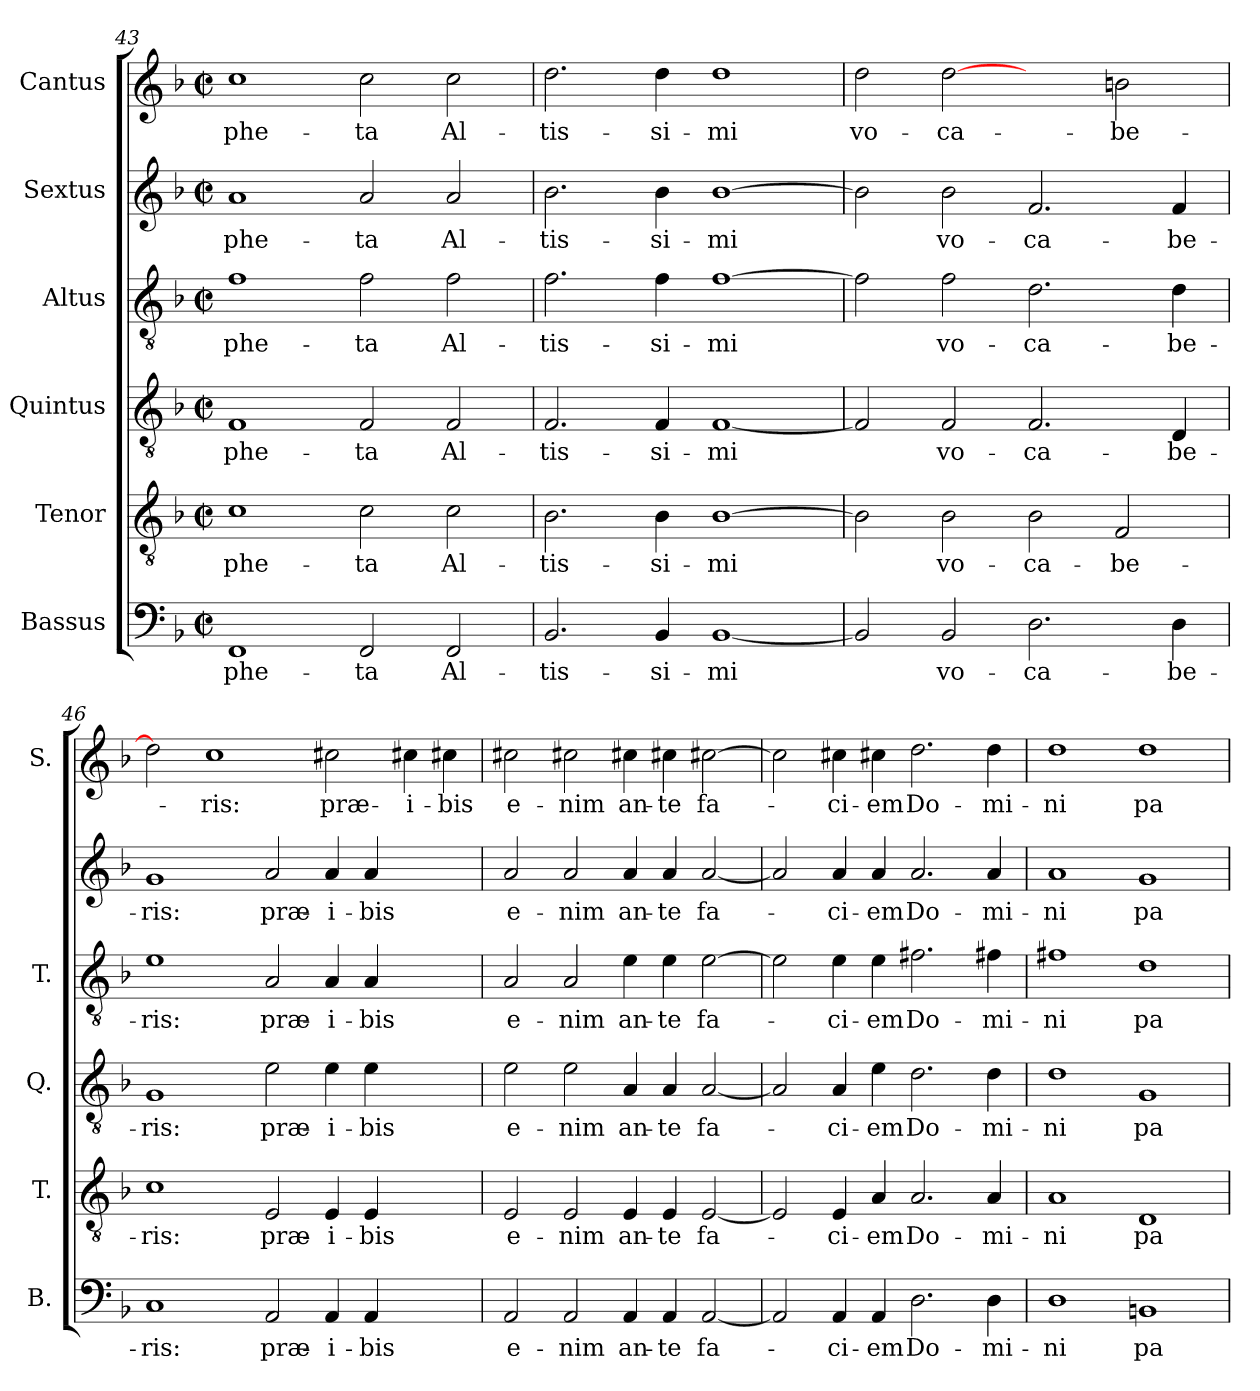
**kern	**text	**kern	**text	**kern	**text	**kern	**text	**kern	**text	**kern	**text
*part6	*part6	*part5	*part5	*part4	*part4	*part3	*part3	*part2	*part2	*part1	*part1
*staff6	*staff6	*staff5	*staff5	*staff4	*staff4	*staff3	*staff3	*staff2	*staff2	*staff1	*staff1
*I"Bassus	*	*I"Tenor	*	*I"Quintus	*	*I"Altus	*	*I"Sextus	*	*I"Cantus	*
*I'B.	*	*I'T.	*	*I'Q.	*	*I'T.	*	*	*	*I'S.	*
*clefF4	*	*clefGv2	*	*clefGv2	*	*clefGv2	*	*clefG2	*	*clefG2	*
*k[b-]	*	*k[b-]	*	*k[b-]	*	*k[b-]	*	*k[b-]	*	*k[b-]	*
*F:	*	*F:	*	*F:	*	*F:	*	*F:	*	*F:	*
*M2/2	*	*M2/2	*	*M2/2	*	*M2/2	*	*M2/2	*	*M2/2	*
*met(c|)	*	*met(c|)	*	*met(c|)	*	*met(c|)	*	*met(c|)	*	*met(c|)	*
=43	=43	=43	=43	=43	=43	=43	=43	=43	=43	=43	=43
1FF/	-phe-	1c\	-phe-	1F/	-phe-	1f\	-phe-	1a/	-phe-	1cc\	-phe-
2FF/	-ta	2c\	-ta	2F/	-ta	2f\	-ta	2a/	-ta	2cc\	-ta
2FF/	Al-	2c\	Al-	2F/	Al-	2f\	Al-	2a/	Al-	2cc\	Al-
=44	=44	=44	=44	=44	=44	=44	=44	=44	=44	=44	=44
2.BB-/	-tis-	2.B-\	-tis-	2.F/	-tis-	2.f\	-tis-	2.b-\	-tis-	2.dd\	-tis-
4BB-/	-si-	4B-\	-si-	4F/	-si-	4f\	-si-	4b-\	-si-	4dd\	-si-
[1BB-/	-mi	[1B-\	-mi	[1F/	-mi	[1f\	-mi	[1b-\	-mi	1dd\	-mi
=45	=45	=45	=45	=45	=45	=45	=45	=45	=45	=45	=45
2BB-/]	.	2B-\]	.	2F/]	.	2f\]	.	2b-\]	.	2dd\	vo-
2BB-/	vo-	2B-\	vo-	2F/	vo-	2f\	vo-	2b-\	vo-	[2dd\	-ca-
2.D\	-ca-	2B-\	-ca-	2.F/	-ca-	2.d\	-ca-	2.f/	-ca-	2ryy	.
.	.	2F/	-be-	.	.	.	.	.	.	2bn\	-be-
4D\	-be-	.	.	4D/	-be-	4d\	-be-	4f/	-be-	.	.
!!LO:LB:g=z
=46	=46	=46	=46	=46	=46	=46	=46	=46	=46	=46	=46
1C/	-ris:	1c\	-ris:	1G/	-ris:	1e\	-ris:	1g/	-ris:	2dd\]	.
.	.	.	.	.	.	.	.	.	.	1cc\	-ris:
2AA/	præ-	2E/	præ-	2e\	præ-	2A/	præ-	2a/	præ-	.	.
4AA/	-i-	4E/	-i-	4e\	-i-	4A/	-i-	4a/	-i-	2cc#X\	præ-
4AA/	-bis	4E/	-bis	4e\	-bis	4A/	-bis	4a/	-bis	.	.
2ryy	.	2ryy	.	2ryy	.	2ryy	.	2ryy	.	4cc#X\	-i-
.	.	.	.	.	.	.	.	.	.	4cc#X\	-bis
=47	=47	=47	=47	=47	=47	=47	=47	=47	=47	=47	=47
2AA/	e-	2E/	e-	2e\	e-	2A/	e-	2a/	e-	2cc#X\	e-
2AA/	-nim	2E/	-nim	2e\	-nim	2A/	-nim	2a/	-nim	2cc#X\	-nim
4AA/	an-	4E/	an-	4A/	an-	4e\	an-	4a/	an-	4cc#X\	an-
4AA/	-te	4E/	-te	4A/	-te	4e\	-te	4a/	-te	4cc#X\	-te
[2AA/	fa-	[2E/	fa-	[2A/	fa-	[2e\	fa-	[2a/	fa-	[2cc#X\	fa-
=48	=48	=48	=48	=48	=48	=48	=48	=48	=48	=48	=48
2AA/]	.	2E/]	.	2A/]	.	2e\]	.	2a/]	.	2cc#\]	.
4AA/	-ci-	4E/	-ci-	4A/	-ci-	4e\	-ci-	4a/	-ci-	4cc#X\	-ci-
4AA/	-em	4A/	-em	4e\	-em	4e\	-em	4a/	-em	4cc#X\	-em
2.D\	Do-	2.A/	Do-	2.d\	Do-	2.f#X\	Do-	2.a/	Do-	2.dd\	Do-
4D\	-mi-	4A/	-mi-	4d\	-mi-	4f#X\	-mi-	4a/	-mi-	4dd\	-mi-
=49	=49	=49	=49	=49	=49	=49	=49	=49	=49	=49	=49
1D\	-ni	1A/	-ni	1d\	-ni	1f#X\	-ni	1a/	-ni	1dd\	-ni
1BBn/	pa-	1D/	pa-	1G/	pa-	1d\	pa-	1g/	pa-	1dd\	pa-
=	=	=	=	=	=	=	=	=	=	=	=
*-	*-	*-	*-	*-	*-	*-	*-	*-	*-	*-	*-
